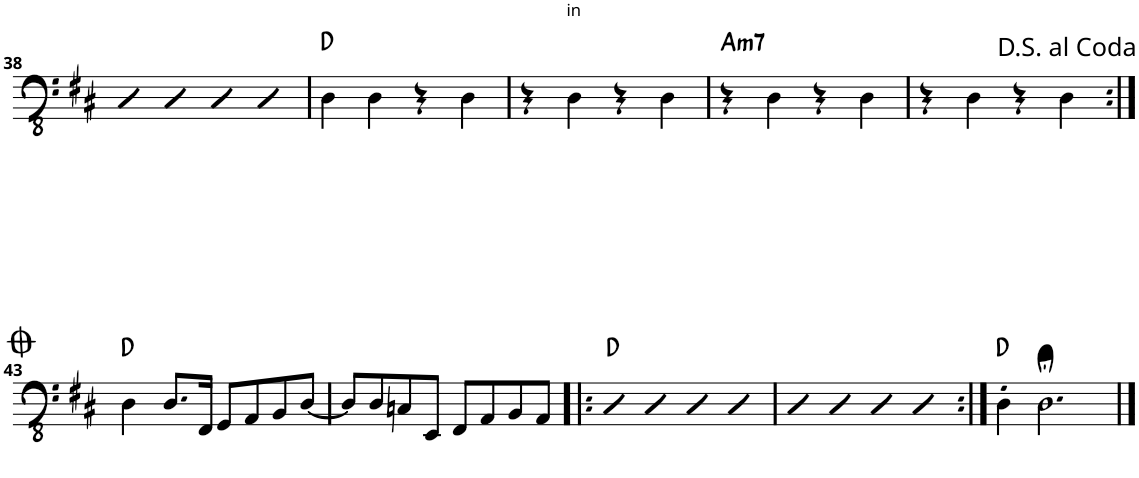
**kern	**harte
*part1	*part1
*staff1	*
*I"Piano	*
*I'Pno.	*
!!LO:PB:g=z
*clefFv4	*
*k[f#c#]	*
*M4/4	*
*met(c)	*
=38	=38
4DD	.
4DD	.
4DD	.
4DD	.
=39	=39
4DD\	D:maj
4DD\	.
4r	.
4DD\	.
=40	=40
4r	.
4DD\	.
4r	.
4DD\	.
=41	=41
!	!LO:H:kt=m7
4r	A:min7
4DD\	.
4r	.
4DD\	.
=42	=42
4r	.
4DD\	.
4r	.
4DD\	.
!!LO:LB:g=z
=43:|!	=43:|!
4DD\	D:maj
8.DD/L	.
16FFF#/Jk	.
8GGG/L	.
8AAA/	.
8BBB/	.
[8DD/J	.
=44	=44
8DD/L]	.
8DD/	.
8CCn/	.
8EEE/J	.
8FFF#/L	.
8AAA/	.
8BBB/	.
8AAA/J	.
=45!|:	=45!|:
4DD	D:maj
4DD	.
4DD	.
4DD	.
=46	=46
4DD	.
4DD	.
4DD	.
4DD	.
=47:|!	=47:|!
4DD'\	D:maj
2.DD;<\	.
==	==
*-	*-
